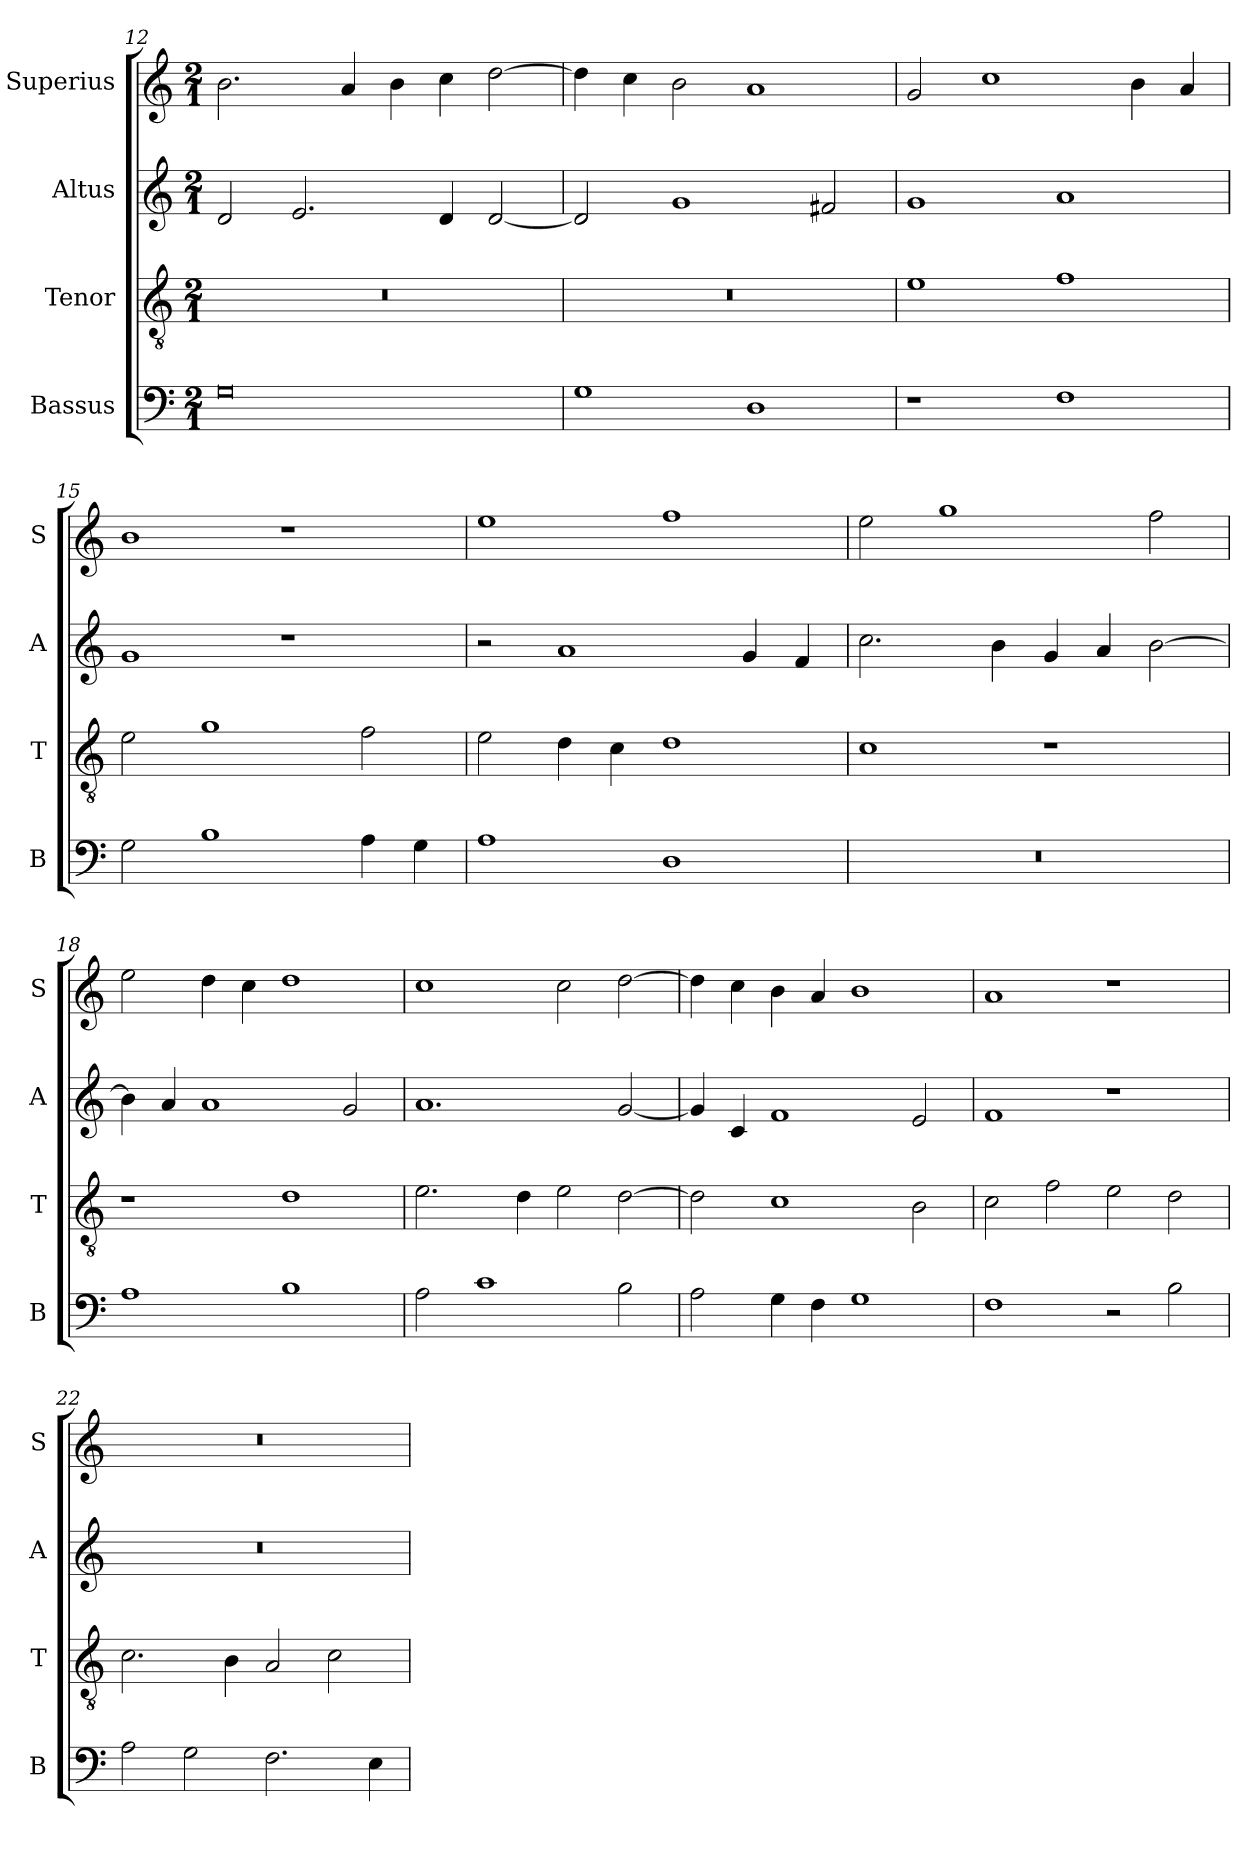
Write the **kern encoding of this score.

**kern	**kern	**kern	**kern
*part4	*part3	*part2	*part1
*staff4	*staff3	*staff2	*staff1
*I"Bassus	*I"Tenor	*I"Altus	*I"Superius
*I'B	*I'T	*I'A	*I'S
*clefF4	*clefGv2	*clefG2	*clefG2
*k[]	*k[]	*k[]	*k[]
*C:	*C:	*C:	*C:
*M2/1	*M2/1	*M2/1	*M2/1
=12	=12	=12	=12
0G	0r	2d	2.b
.	.	2.e	.
.	.	.	4a
.	.	.	4b
.	.	4d	4cc
.	.	[2d	[2dd
=13	=13	=13	=13
1G	0r	2d]	4dd]
.	.	.	4cc
.	.	1g	2b
1D	.	.	1a
.	.	2f#X	.
=14	=14	=14	=14
1r	1e	1g	2g
.	.	.	1cc
1F	1f	1a	.
.	.	.	4b
.	.	.	4a
=15	=15	=15	=15
2G	2e	1g	1b
1B	1g	.	.
.	.	1r	1r
4A	2f	.	.
4G	.	.	.
=16	=16	=16	=16
1A	2e	2r	1ee
.	4d	1a	.
.	4c	.	.
1D	1d	.	1ff
.	.	4g	.
.	.	4f	.
=17	=17	=17	=17
0r	1c	2.cc	2ee
.	.	.	1gg
.	.	4b	.
.	1r	4g	.
.	.	4a	.
.	.	[2b	2ff
=18	=18	=18	=18
1A	1r	4b]	2ee
.	.	4a	.
.	.	1a	4dd
.	.	.	4cc
1B	1d	.	1dd
.	.	2g	.
=19	=19	=19	=19
2A	2.e	1.a	1cc
1c	.	.	.
.	4d	.	.
.	2e	.	2cc
2B	[2d	[2g	[2dd
=20	=20	=20	=20
2A	2d]	4g]	4dd]
.	.	4c	4cc
4G	1c	1f	4b
4F	.	.	4a
1G	.	.	1b
.	2B	2e	.
=21	=21	=21	=21
1F	2c	1f	1a
.	2f	.	.
2r	2e	1r	1r
2B	2d	.	.
=22	=22	=22	=22
2A	2.c	0r	0r
2G	.	.	.
.	4B	.	.
2.F	2A	.	.
.	2c	.	.
4E	.	.	.
=	=	=	=
*-	*-	*-	*-
